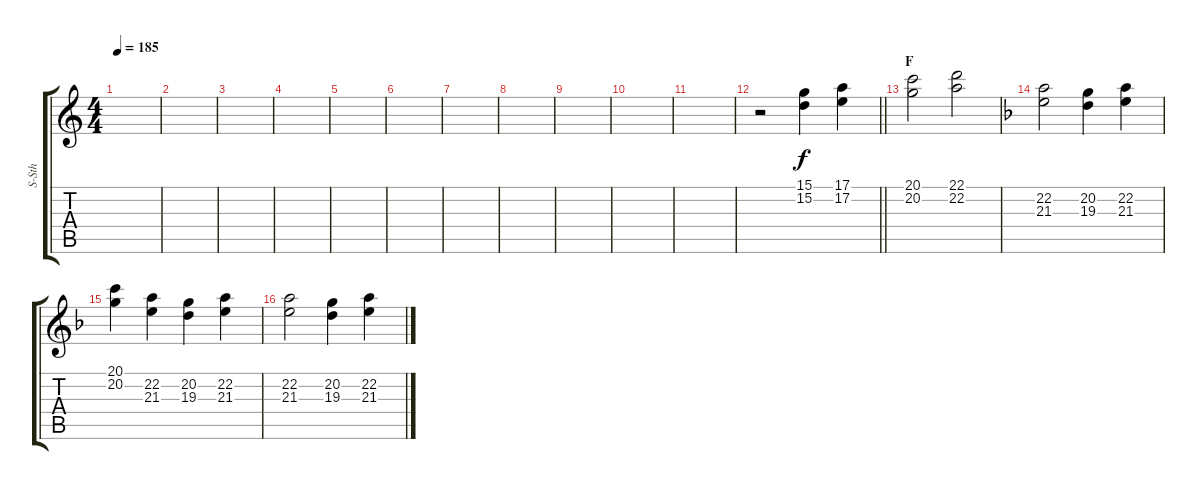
\track ("S-Sth" "S-Sth") {instrument xylophone}
\staff {score tabs}
\tuning (E4 B3 G3 D3 A2 E2) {hide}
\ts (4 4)
\tempo 185
\clef g2
\ks c
|
|
|
|
|
|
|
|
|
|
|
\barLineRight lightlight
r.2 (15.1 15.2).4 (17.1 17.2).4 |
\section ("" "F")
(20.1 20.2).2 (22.1 22.2).2 |
\ks f
(22.2 21.3).2 (20.2 19.3).4 (22.2 21.3).4 |
(20.1 20.2).4 (22.2 21.3).4 (20.2 19.3).4 (22.2 21.3).4 |
(22.2 21.3).2 (20.2 19.3).4 (22.2 21.3).4
